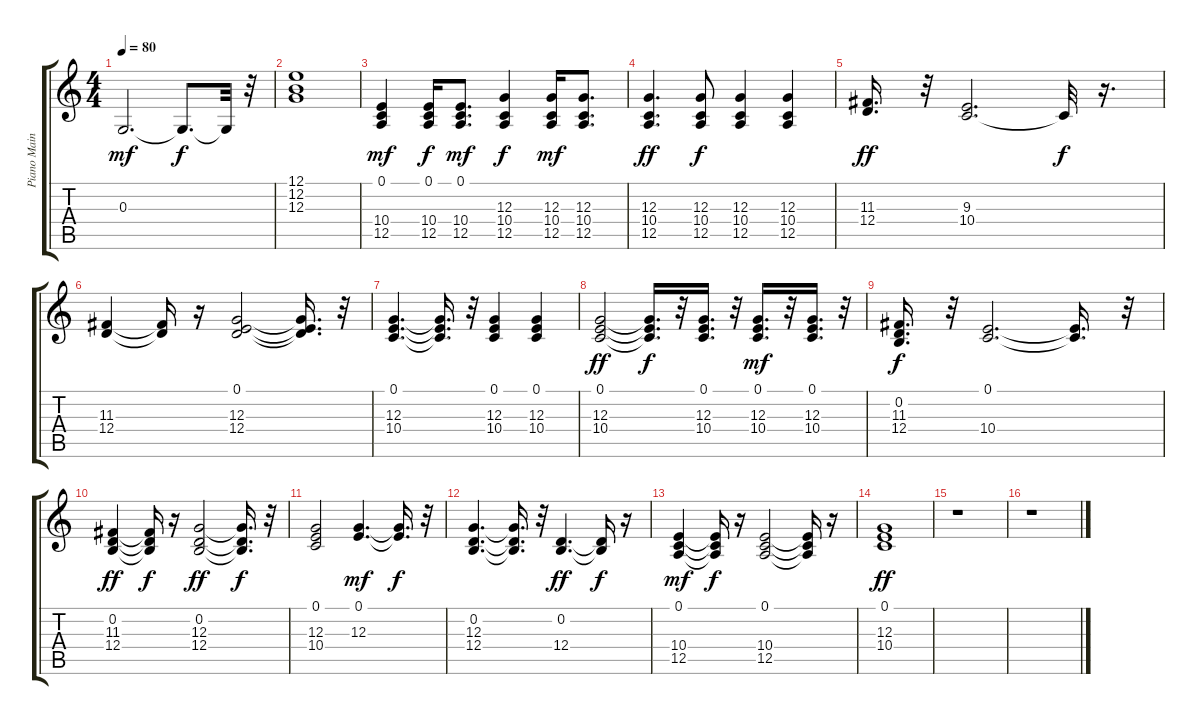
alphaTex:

\track ("Piano Main" "Piano Main") {instrument electricpiano1}
\staff {score tabs}
\tuning (E4 B3 G3 D3 A2 E2) {hide}
\ts (4 4)
\tempo 80
\clef g2
\ks c
0.3.2{d dy mf} 0.3{t}.8{d dy f} 0.3{t}.32 r.32 |
(12.1 12.2 12.3).1 |
(0.1 10.4 12.5).4{dy mf} (0.1 10.4 12.5).16{dy f} (0.1 10.4 12.5).8{d dy mf} (12.3 10.4 12.5).4{dy f} (12.3 10.4 12.5).16{dy mf} (12.3 10.4 12.5).8{d} |
(12.3 10.4 12.5).4{d dy ff} (12.3 10.4 12.5).8{dy f} (12.3 10.4 12.5).4 (12.3 10.4 12.5).4 |
(11.3 12.4).16{d dy ff} r.32 (9.3 10.4).2{d} 10.4{t}.32{dy f} r.16{d} |
(11.3 12.4).4 (11.3{t} 12.4{t}).16 r.16 (0.1 12.3 12.4).2 (0.1{t} 12.3{t} 12.4{t}).16{d} r.32 |
(0.1 12.3 10.4).4{d} (0.1{t} 12.3{t} 10.4{t}).16{d} r.32 (0.1 12.3 10.4).4 (0.1 12.3 10.4).4 |
(0.1 12.3 10.4).2{dy ff} (0.1{t} 12.3{t} 10.4{t}).16{d dy f} r.32 (0.1 12.3 10.4).16{d} r.32 (0.1 12.3 10.4).16{d dy mf} r.32 (0.1 12.3 10.4).16{d} r.32 |
(0.2 11.3 12.4).16{d dy f} r.32 (0.1 10.4).2{d} (0.1{t} 10.4{t}).16{d} r.32 |
(0.2 11.3 12.4).4{dy ff} (0.2{t} 11.3{t} 12.4{t}).16{dy f} r.16 (0.2 12.3 12.4).2{dy ff} (0.2{t} 12.3{t} 12.4{t}).16{d dy f} r.32 |
(0.1 12.3 10.4).2 (0.1 12.3).4{d dy mf} (0.1{t} 12.3{t}).16{d dy f} r.32 |
(0.2 12.3 12.4).4{d} (0.2{t} 12.3{t} 12.4{t}).16{d} r.32 (0.2 12.4).4{d dy ff} (0.2{t} 12.4{t}).16{dy f} r.16 |
(0.1 10.4 12.5).4{dy mf} (0.1{t} 10.4{t} 12.5{t}).16{dy f} r.16 (0.1 10.4 12.5).2 (0.1{t} 10.4{t} 12.5{t}).16 r.16 |
(0.1 12.3 10.4).1{dy ff} |
r.1 |
r.1
